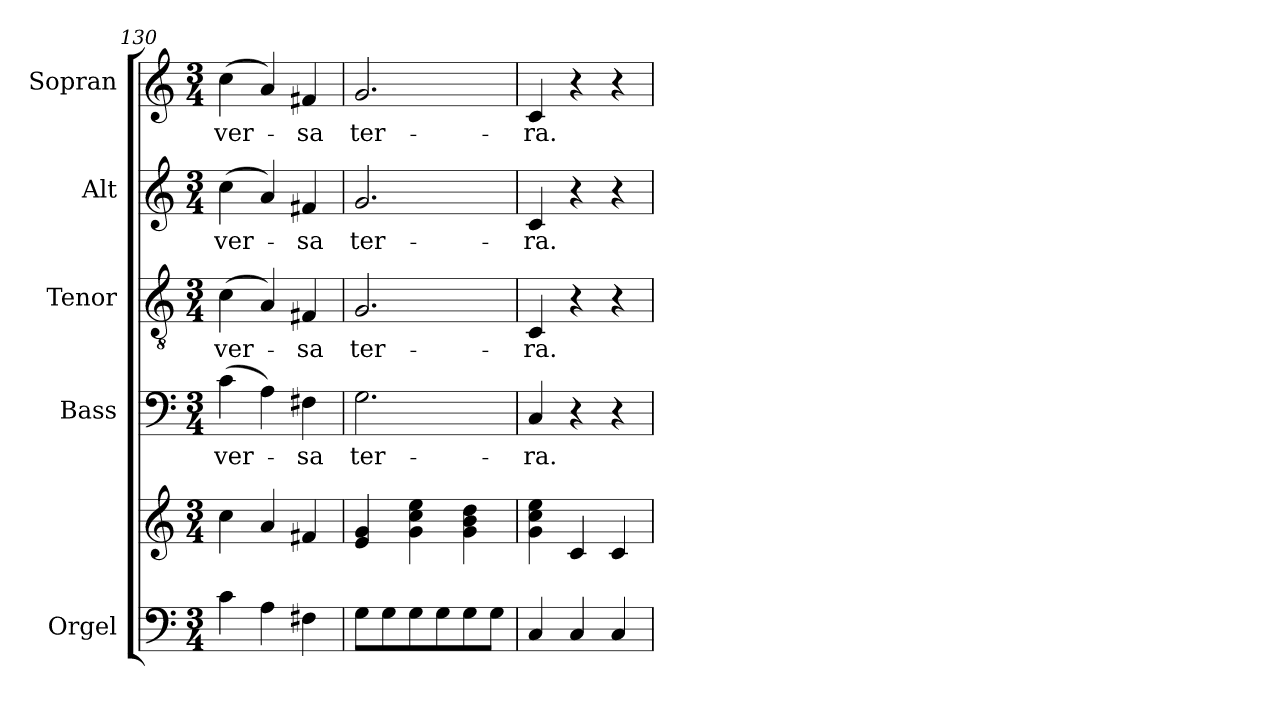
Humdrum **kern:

**kern	**kern	**kern	**text	**kern	**text	**kern	**text	**kern	**text
*part5	*part5	*part4	*part4	*part3	*part3	*part2	*part2	*part1	*part1
*staff6	*staff5	*staff4	*staff4	*staff3	*staff3	*staff2	*staff2	*staff1	*staff1
*I"Orgel	*	*I"Bass	*	*I"Tenor	*	*I"Alt	*	*I"Sopran	*
*I'Org.	*	*I'B	*	*I'T	*	*I'A	*	*I'S	*
*clefF4	*clefG2	*clefF4	*	*clefGv2	*	*clefG2	*	*clefG2	*
*k[]	*k[]	*k[]	*	*k[]	*	*k[]	*	*k[]	*
*C:	*C:	*C:	*	*C:	*	*C:	*	*C:	*
*M3/4	*M3/4	*M3/4	*	*M3/4	*	*M3/4	*	*M3/4	*
=130	=130	=130	=130	=130	=130	=130	=130	=130	=130
!	!	!	!LO:LY:b	!	!LO:LY:b	!	!LO:LY:b	!	!LO:LY:b
4c\	4cc\	(>4c\	-ver-	(>4c\	-ver-	(>4cc\	-ver-	(>4cc\	-ver-
4A\	4a/	4A\)	.	4A/)	.	4a/)	.	4a/)	.
!	!	!	!LO:LY:b	!	!LO:LY:b	!	!LO:LY:b	!	!LO:LY:b
4F#X\	4f#X/	4F#X\	-sa	4F#X/	-sa	4f#X/	-sa	4f#X/	-sa
=131	=131	=131	=131	=131	=131	=131	=131	=131	=131
!	!	!	!LO:LY:b	!	!LO:LY:b	!	!LO:LY:b	!	!LO:LY:b
8G\L	4e/ 4g/	2.G\	ter-	2.G/	ter-	2.g/	ter-	2.g/	ter-
8G\	.	.	.	.	.	.	.	.	.
8G\	4g\ 4cc\ 4ee\	.	.	.	.	.	.	.	.
8G\	.	.	.	.	.	.	.	.	.
8G\	4g\ 4b\ 4dd\	.	.	.	.	.	.	.	.
8G\J	.	.	.	.	.	.	.	.	.
=132	=132	=132	=132	=132	=132	=132	=132	=132	=132
!	!	!	!LO:LY:b	!	!LO:LY:b	!	!LO:LY:b	!	!LO:LY:b
4C/	4g\ 4cc\ 4ee\	4C/	-ra.	4C/	-ra.	4c/	-ra.	4c/	-ra.
4C/	4c/	4r	.	4r	.	4r	.	4r	.
4C/	4c/	4r	.	4r	.	4r	.	4r	.
=	=	=	=	=	=	=	=	=	=
*-	*-	*-	*-	*-	*-	*-	*-	*-	*-
